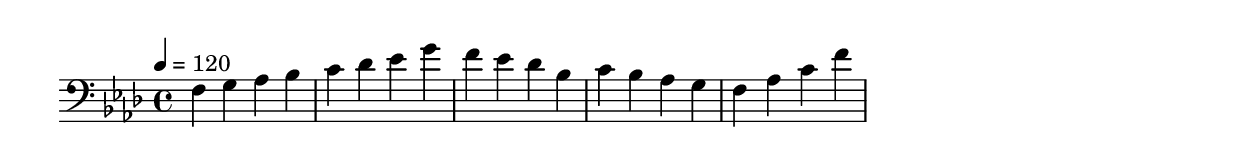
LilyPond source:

% LilyBin

global = {
  \key f \minor
  \time 4/4
  \tempo 4 = 120
}

notes_basse = {
		f g aes bes | c des ees g | f ees des bes | c bes aes g |
        f aes c f 
}


\score{
      \new Voice = "one" {
        \global 
        \clef bass
        \set Staff.midiInstrument = #"cello" 
        
        %\transpose c' c \notes_basse 
        \relative c \notes_basse 
      
      }
      

	\layout{
		indent = 0.0\cm
	}
	\midi{}
}


